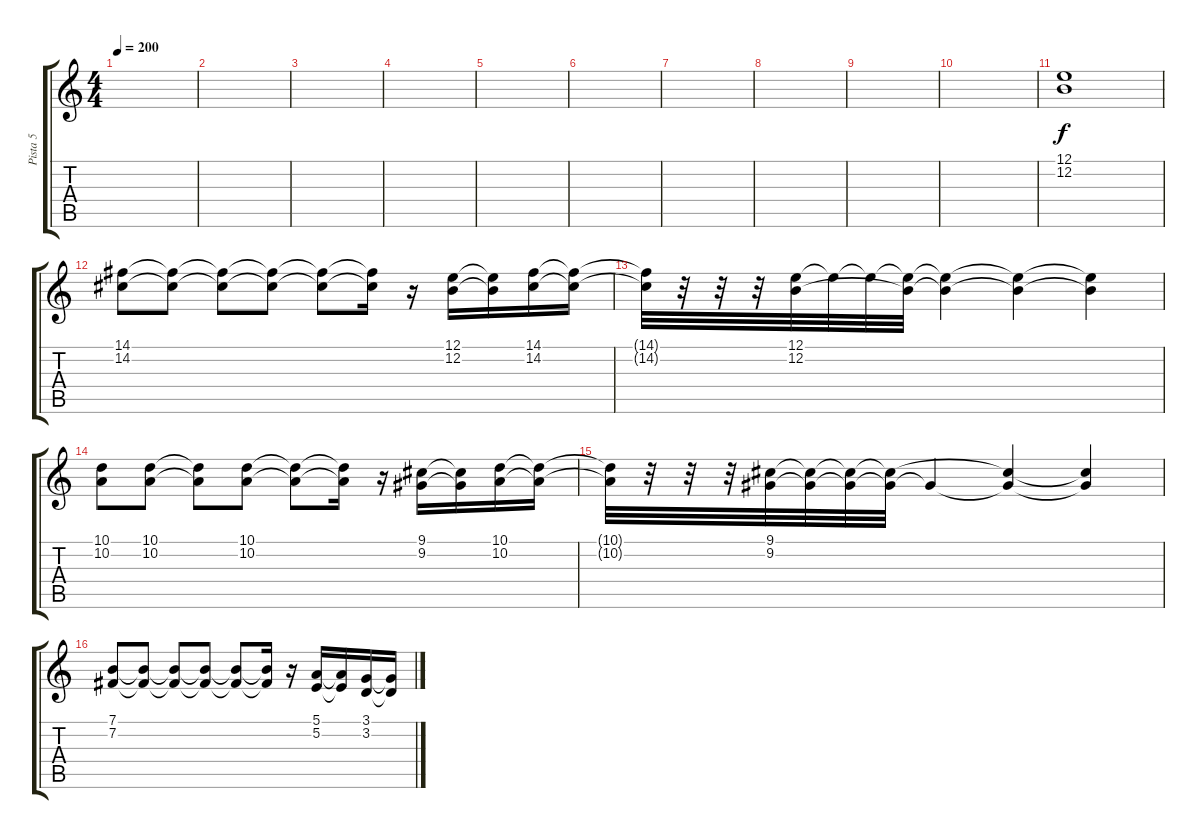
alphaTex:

\track ("Pista 5" "Pista 5") {instrument trombone}
\staff {score tabs}
\tuning (E4 B3 G3 D3 A2 E2) {hide}
\ts (4 4)
\tempo 200
\clef g2
\ks c
|
|
|
|
|
|
|
|
|
|
(12.1 12.2).1 |
(14.1 14.2).8 (14.1{t} 14.2{t}).8 (14.1{t} 14.2{t}).8 (14.1{t} 14.2{t}).8 (14.1{t} 14.2{t}).8 (14.1{t} 14.2{t}).16 r.16 (12.1 12.2).16 (12.1{t} 12.2{t}).16 (14.1 14.2).16 (14.1{t} 14.2{t}).16 |
(14.1{t} 14.2{t}).32 r.32 r.32 r.32 (12.1 12.2).32 12.1{t}.32 12.1{t}.32 (12.1{t} 12.2{t}).32 (12.1{t} 12.2{t}).4 (12.1{t} 12.2{t}).4 (12.1{t} 12.2{t}).4 |
(10.1 10.2).8 (10.1 10.2).8 (10.1{t} 10.2{t}).8 (10.1 10.2).8 (10.1{t} 10.2{t}).8 (10.1{t} 10.2{t}).16 r.16 (9.1 9.2).16 (9.1{t} 9.2{t}).16 (10.1 10.2).16 (10.1{t} 10.2{t}).16 |
(10.1{t} 10.2{t}).32 r.32 r.32 r.32 (9.1 9.2).32 (9.1{t} 9.2{t}).32 (9.1{t} 9.2{t}).32 (9.1{t} 9.2{t}).32 9.2{t}.4 (9.1{t} 9.2{t}).4 (9.1{t} 9.2{t}).4 |
(7.1 7.2).8 (7.1{t} 7.2{t}).8 (7.1{t} 7.2{t}).8 (7.1{t} 7.2{t}).8 (7.1{t} 7.2{t}).8 (7.1{t} 7.2{t}).16 r.16 (5.1 5.2).16 (5.1{t} 5.2{t}).16 (3.1 3.2).16 (3.1{t} 3.2{t}).16
